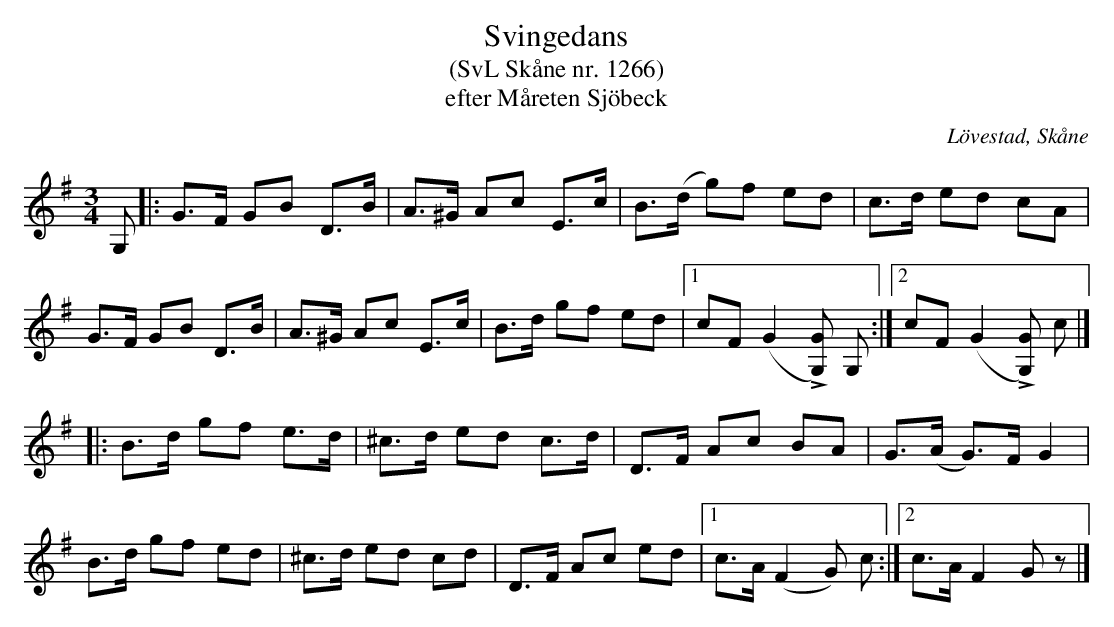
X:1
T:Svingedans
T:(SvL Skåne nr. 1266)
T:efter Måreten Sjöbeck
O:Lövestad, Skåne
M:3/4
L:1/8
Q:1/4=108
K:G
G, |: G>F GB D>B | A>^G Ac E>c | B>(d g)f ed | c>d ed cA |
      G>F GB D>B | A>^G Ac E>c | B>d gf ed |1 cF (G2 L[GG,]) G, :|2 cF (G2 L[GG,]) c |]
|: B>d gf e>d | ^c>d ed c>d | D>F Ac BA |G>(A G)>F G2 |
   B>d gf ed | ^c>d ed cd | D>F Ac ed |1 c>A (F2 G) c :|2 c>A F2 G z |]
